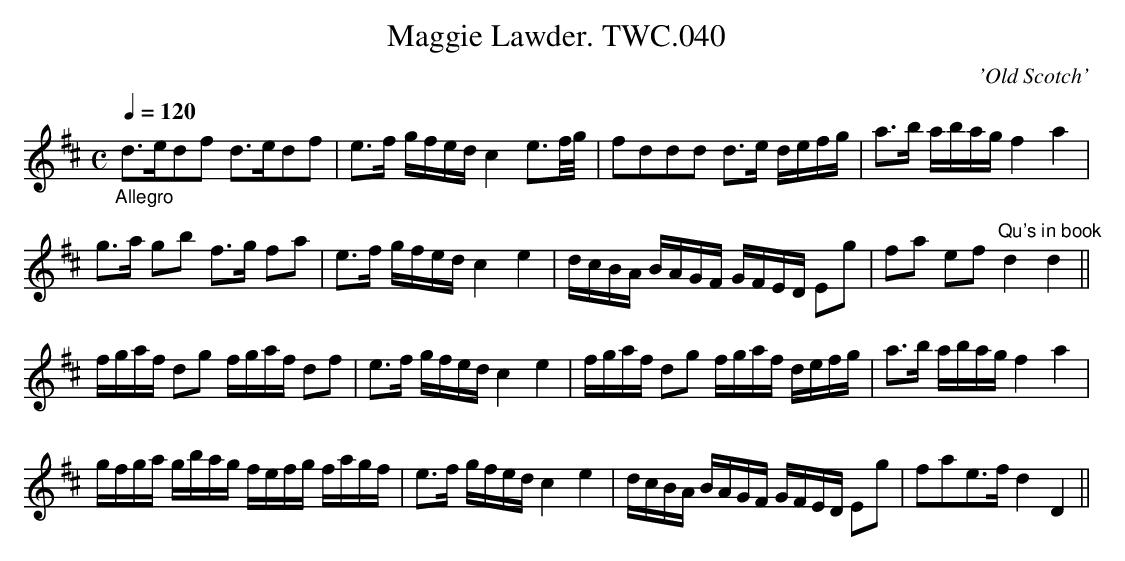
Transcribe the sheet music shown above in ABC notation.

X:1
T:Maggie Lawder. TWC.040
M:C
L:1/8
Q:1/4=120
C:'Old Scotch'
K:D
"_Allegro"
d>edf d>edf|e>f g/f/e/d/ c2 e3/2f//g//|\
fddd d>e d/e/f/g/|a>b a/b/a/g/ f2a2|
g>a gb f>g fa|e>f g/f/e/d/ c2e2|\
d/c/B/A/ B/A/G/F/ G/F/E/D/ Eg|fa ef "Qu's in book"d2d2||
f/g/a/f/ dg f/g/a/f/ df|e>f g/f/e/d/ c2e2|\
f/g/a/f/ dg f/g/a/f/ d/e/f/g/|a>b a/b/a/g/ f2a2|
g/f/g/a/ g/b/a/g/ f/e/f/g/ f/a/g/f/| e>f g/f/e/d/ c2e2|\
d/c/B/A/ B/A/G/F/ G/F/E/D/ Eg|fae>f d2D2||
